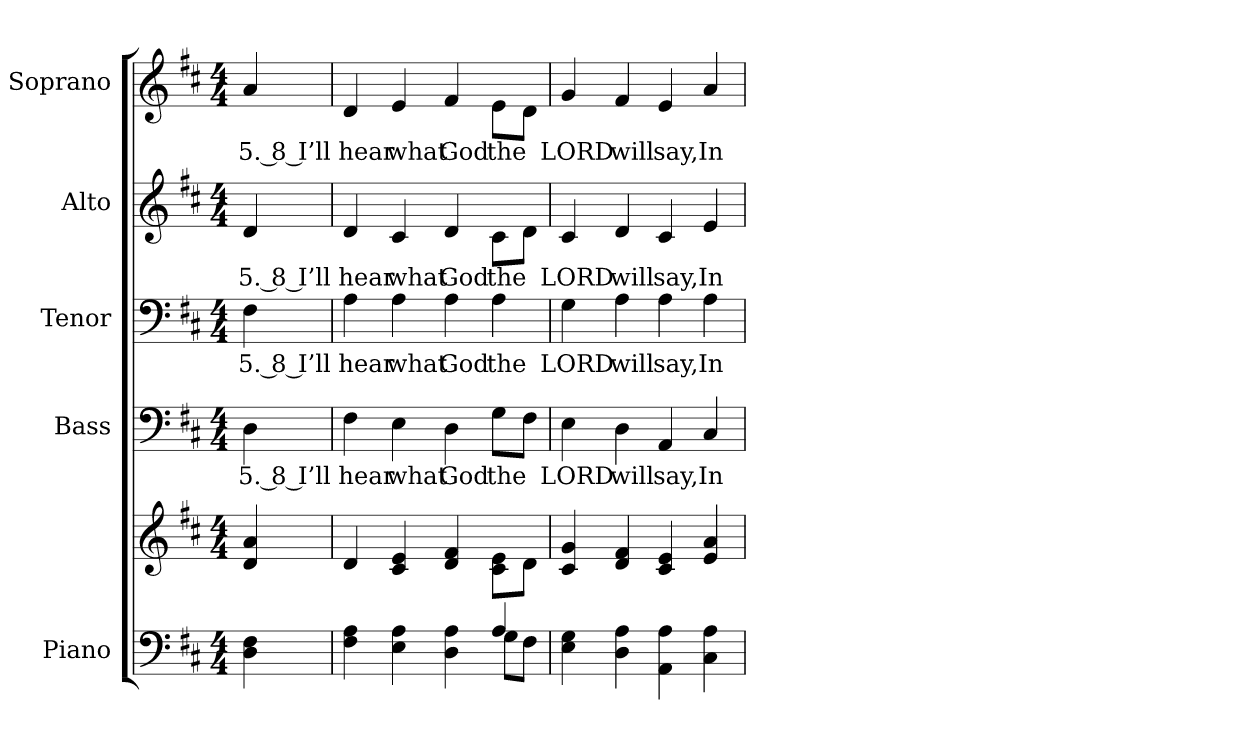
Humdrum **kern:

**kern	**kern	**kern	**text	**kern	**text	**kern	**text	**kern	**text
*part5	*part5	*part4	*part4	*part3	*part3	*part2	*part2	*part1	*part1
*staff6	*staff5	*staff4	*staff4	*staff3	*staff3	*staff2	*staff2	*staff1	*staff1
*I"Piano	*	*I"Bass	*	*I"Tenor	*	*I"Alto	*	*I"Soprano	*
*I'Pno.	*	*I'B.	*	*I'T.	*	*I'A.	*	*I'S.	*
!!LO:PB:g=z
*clefF4	*clefG2	*clefF4	*	*clefF4	*	*clefG2	*	*clefG2	*
*k[f#c#]	*k[f#c#]	*k[f#c#]	*	*k[f#c#]	*	*k[f#c#]	*	*k[f#c#]	*
*D:	*D:	*D:	*	*D:	*	*D:	*	*D:	*
*M4/4	*M4/4	*M4/4	*	*M4/4	*	*M4/4	*	*M4/4	*
*MM135	*MM135	*MM135	*	*MM135	*	*MM135	*	*MM135	*
=1	=1	=1	=1	=1	=1	=1	=1	=1	=1
!	!	!	!LO:LY:b:color=#000000	!	!	!	!	!	!
!	!	!	!	!	!LO:LY:b:color=#000000	!	!	!	!
!	!	!	!	!	!	!	!LO:LY:b:color=#000000	!	!
!	!	!	!	!	!	!	!	!	!LO:LY:b:color=#000000
4Di\ 4F#i	4di/ 4ai	4Di\	5. 8 I’ll	4F#i\	5. 8 I’ll	4di/	5. 8 I’ll	4ai/	5. 8 I’ll
=2	=2	=2	=2	=2	=2	=2	=2	=2	=2
*^	*	*	*	*	*	*	*	*	*
!	!	!	!	!LO:LY:b:color=#000000	!	!	!	!	!	!
!	!	!	!	!	!	!LO:LY:b:color=#000000	!	!	!	!
!	!	!	!	!	!	!	!	!LO:LY:b:color=#000000	!	!
!	!	!	!	!	!	!	!	!	!	!LO:LY:b:color=#000000
4F#i\ 4Ai	2ryy	4di/	4F#i\	hear	4Ai\	hear	4di/	hear	4di/	hear
!	!	!	!	!LO:LY:b:color=#000000	!	!	!	!	!	!
!	!	!	!	!	!	!LO:LY:b:color=#000000	!	!	!	!
!	!	!	!	!	!	!	!	!LO:LY:b:color=#000000	!	!
!	!	!	!	!	!	!	!	!	!	!LO:LY:b:color=#000000
4Ei\ 4Ai	.	4c#i/ 4ei	4Ei\	what	4Ai\	what	4c#i/	what	4ei/	what
!	!	!	!	!LO:LY:b:color=#000000	!	!	!	!	!	!
!	!	!	!	!	!	!LO:LY:b:color=#000000	!	!	!	!
!	!	!	!	!	!	!	!	!LO:LY:b:color=#000000	!	!
!	!	!	!	!	!	!	!	!	!	!LO:LY:b:color=#000000
4Di\ 4Ai	4ryy	4di/ 4f#i	4Di\	God	4Ai\	God	4di/	God	4f#i/	God
!	!	!	!	!LO:LY:b:color=#000000	!	!	!	!	!	!
!	!	!	!	!	!	!LO:LY:b:color=#000000	!	!	!	!
!	!	!	!	!	!	!	!	!LO:LY:b:color=#000000	!	!
!	!	!	!	!	!	!	!	!	!	!LO:LY:b:color=#000000
4Ai/	8Gi\L	8c#i\ 8eiL	8Gi\L	the	4Ai\	the	8c#i\L	the	8ei\L	the
.	8F#i\J	8di\J	8F#i\J	.	.	.	8di\J	.	8di\J	.
*v	*v	*	*	*	*	*	*	*	*	*
=3	=3	=3	=3	=3	=3	=3	=3	=3	=3
*^	*	*	*	*	*	*	*	*	*
!	!	!	!	!LO:LY:b:color=#000000	!	!	!	!	!	!
*v	*v	*	*	*	*	*	*	*	*	*
*^	*	*	*	*	*	*	*	*	*
!	!	!	!	!	!	!LO:LY:b:color=#000000	!	!	!	!
*v	*v	*	*	*	*	*	*	*	*	*
*^	*	*	*	*	*	*	*	*	*
!	!	!	!	!	!	!	!	!LO:LY:b:color=#000000	!	!
*v	*v	*	*	*	*	*	*	*	*	*
*^	*	*	*	*	*	*	*	*	*
!	!	!	!	!	!	!	!	!	!	!LO:LY:b:color=#000000
*v	*v	*	*	*	*	*	*	*	*	*
4Ei\ 4Gi	4c#i/ 4gi	4Ei\	LORD	4Gi\	LORD	4c#i/	LORD	4gi/	LORD
!	!	!	!LO:LY:b:color=#000000	!	!	!	!	!	!
!	!	!	!	!	!LO:LY:b:color=#000000	!	!	!	!
!	!	!	!	!	!	!	!LO:LY:b:color=#000000	!	!
!	!	!	!	!	!	!	!	!	!LO:LY:b:color=#000000
4Di\ 4Ai	4di/ 4f#i	4Di\	will	4Ai\	will	4di/	will	4f#i/	will
!	!	!	!LO:LY:b:color=#000000	!	!	!	!	!	!
!	!	!	!	!	!LO:LY:b:color=#000000	!	!	!	!
!	!	!	!	!	!	!	!LO:LY:b:color=#000000	!	!
!	!	!	!	!	!	!	!	!	!LO:LY:b:color=#000000
4AAi\ 4Ai	4c#i/ 4ei	4AAi/	say,	4Ai\	say,	4c#i/	say,	4ei/	say,
!	!	!	!LO:LY:b:color=#000000	!	!	!	!	!	!
!	!	!	!	!	!LO:LY:b:color=#000000	!	!	!	!
!	!	!	!	!	!	!	!LO:LY:b:color=#000000	!	!
!	!	!	!	!	!	!	!	!	!LO:LY:b:color=#000000
4C#i\ 4Ai	4ei/ 4ai	4C#i/	In	4Ai\	In	4ei/	In	4ai/	In
=	=	=	=	=	=	=	=	=	=
*-	*-	*-	*-	*-	*-	*-	*-	*-	*-
